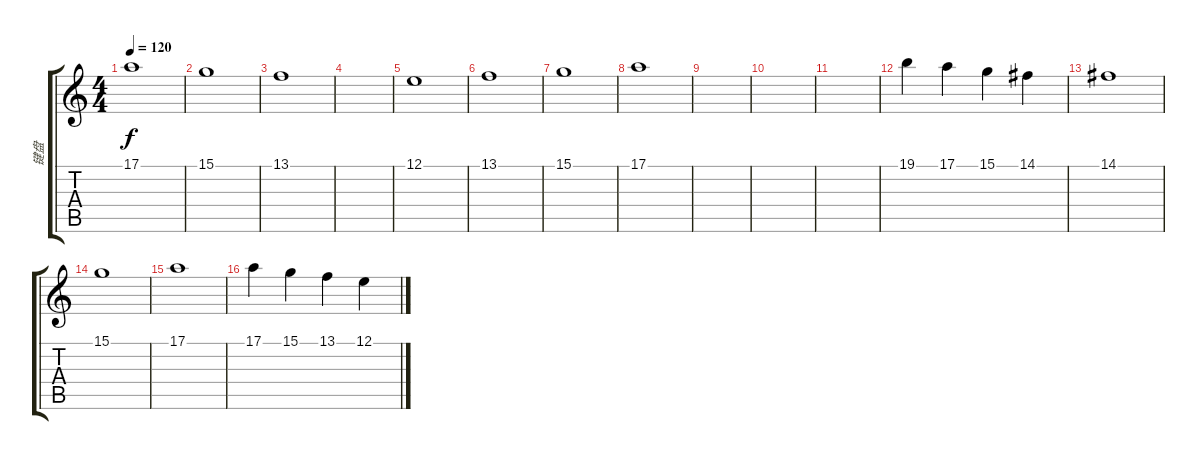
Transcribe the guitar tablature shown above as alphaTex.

\track ("键盘" "键盘") {instrument synthstrings1}
\staff {score tabs}
\tuning (E4 B3 G3 D3 A2 E2) {hide}
\ts (4 4)
\tempo 120
\clef g2
\ks c
17.1.1{dy f instrument synthstrings1} |
15.1.1 |
13.1.1 |
|
12.1.1 |
13.1.1 |
15.1.1 |
17.1.1 |
|
|
|
19.1.4 17.1.4 15.1.4 14.1.4 |
14.1.1 |
15.1.1 |
17.1.1 |
17.1.4 15.1.4 13.1.4 12.1.4
